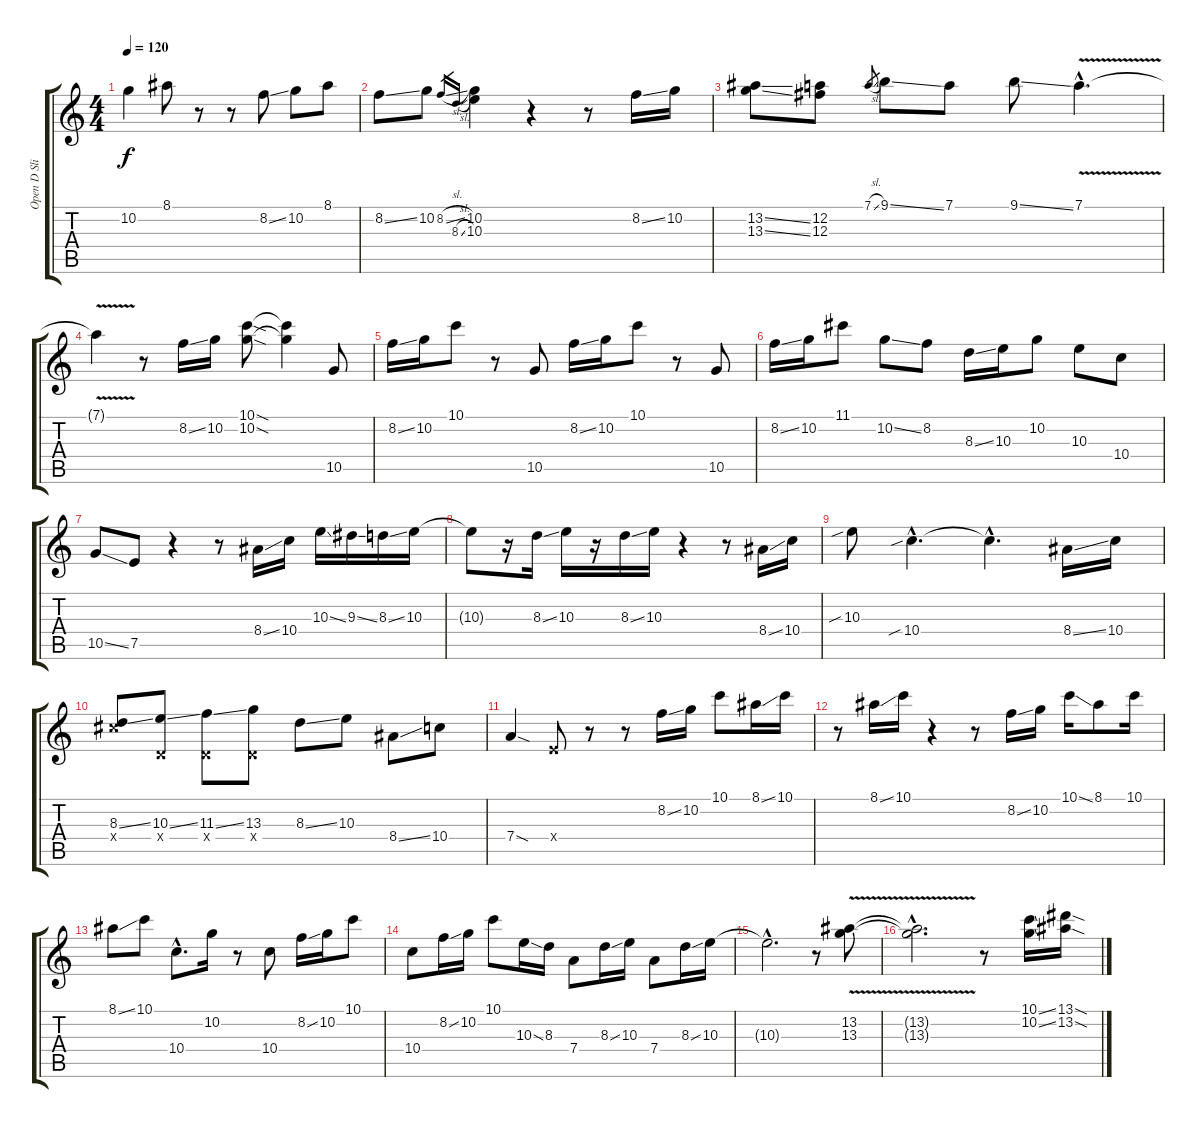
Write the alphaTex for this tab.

\track ("Open D Slide Guitar" "Open D Sli") {instrument distortionguitar}
\staff {score tabs}
\tuning (D4 A3 Gb3 D3 A2 D2) {hide}
\ts (4 4)
\tempo 120
\clef g2
\ks c
10.2.4{dy f} 8.1.8 r.8 r.8 8.2{ss}.8 10.2.8 8.1.8 |
8.2{ss}.8 10.2.8 8.2{sl}.16{gr} 8.3{sl}.16{gr} (10.2 10.3).4 r.4 r.8 8.2{ss}.16 10.2.16 |
(13.2{ss} 13.3{ss}).8 (12.2 12.3).8 7.1{sl}.8{gr} 9.1{ss}.8 7.1.8 9.1{ss}.8 7.1{v hac}.4{d} |
7.1{t}.4 r.8 8.2{ss}.16 10.2.16 (10.1{sod} 10.2{sod}).8 (10.1{t} 10.2{t}).4 10.5.8 |
8.2{ss}.16 10.2.16 10.1.8 r.8 10.5.8 8.2{ss}.16 10.2.16 10.1.8 r.8 10.5.8 |
8.2{ss}.16 10.2.16 11.1.8 10.2{ss}.8 8.2.8 8.3{ss}.16 10.3.16 10.2.8 10.3.8 10.4.8 |
10.5{ss}.8 7.5.8 r.4 r.8 8.4{ss}.16 10.4.16 10.3{ss}.16 9.3{ss}.16 8.3{ss}.16 10.3.16 |
10.3{t}.8 r.16 8.3{ss}.16 10.3.16 r.16 8.3{ss}.16 10.3.16 r.4 r.8 8.4{ss}.16 10.4.16 |
10.3{sib}.8 10.4{sib hac}.4{d} 10.4{hac t}.4{d} 8.4{ss}.16 10.4.16 |
(8.3{ss} 11.4{x}).8 (10.3{ss} 0.4{x}).8 (11.3{ss} 0.4{x}).8 (13.3 0.4{x}).8 8.3{ss}.8 10.3.8 8.4{ss}.8 10.4.8 |
7.4{sod}.4 2.4{x}.8 r.8 r.8 8.2{ss}.16 10.2.16 10.1.8 8.1{ss}.16 10.1.16 |
r.8 8.1{ss}.16 10.1.16 r.4 r.8 8.2{ss}.16 10.2.16 10.1{ss}.16 8.1.8 10.1.16 |
8.1{ss}.8 10.1.8 10.4{hac}.8{d} 10.2.16 r.8 10.4.8 8.2{ss}.16 10.2.16 10.1.8 |
10.4.8 8.2{ss}.16 10.2.16 10.1.8 10.3{ss}.16 8.3.16 7.4.8 8.3{ss}.16 10.3.16 7.4.8 8.3{ss}.16 10.3.16 |
10.3{hac t}.2{d} r.8 (13.2{v} 13.3{v}).8 |
(13.2{hac t} 13.3{hac t}).2{d} r.8 (10.1{ss} 10.2{ss}).16 (13.1{sod} 13.2{sod}).16
